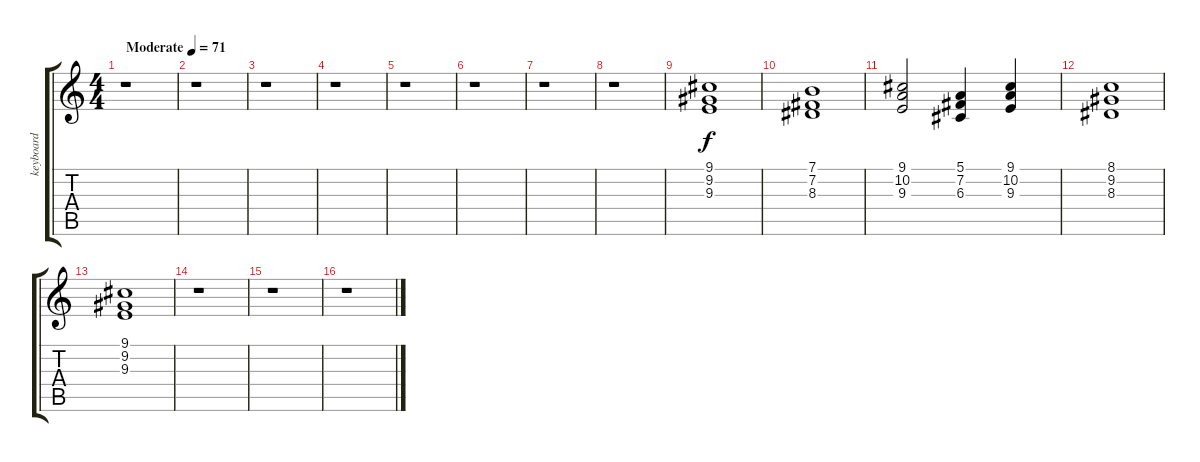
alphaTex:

\track ("keyboard" "keyboard") {instrument stringensemble1}
\staff {score tabs}
\tuning (E4 B3 G3 D3 A2 E2) {hide}
\ts (4 4)
\tempo (71 "Moderate")
\clef g2
\ks c
r.1{dy f instrument stringensemble1} |
r.1 |
r.1 |
r.1 |
r.1 |
r.1 |
r.1 |
r.1 |
(9.1 9.2 9.3).1 |
(7.1 7.2 8.3).1 |
(9.1 10.2 9.3).2 (5.1 7.2 6.3).4 (9.1 10.2 9.3).4 |
(8.1 9.2 8.3).1 |
(9.1 9.2 9.3).1 |
r.1 |
r.1 |
r.1
